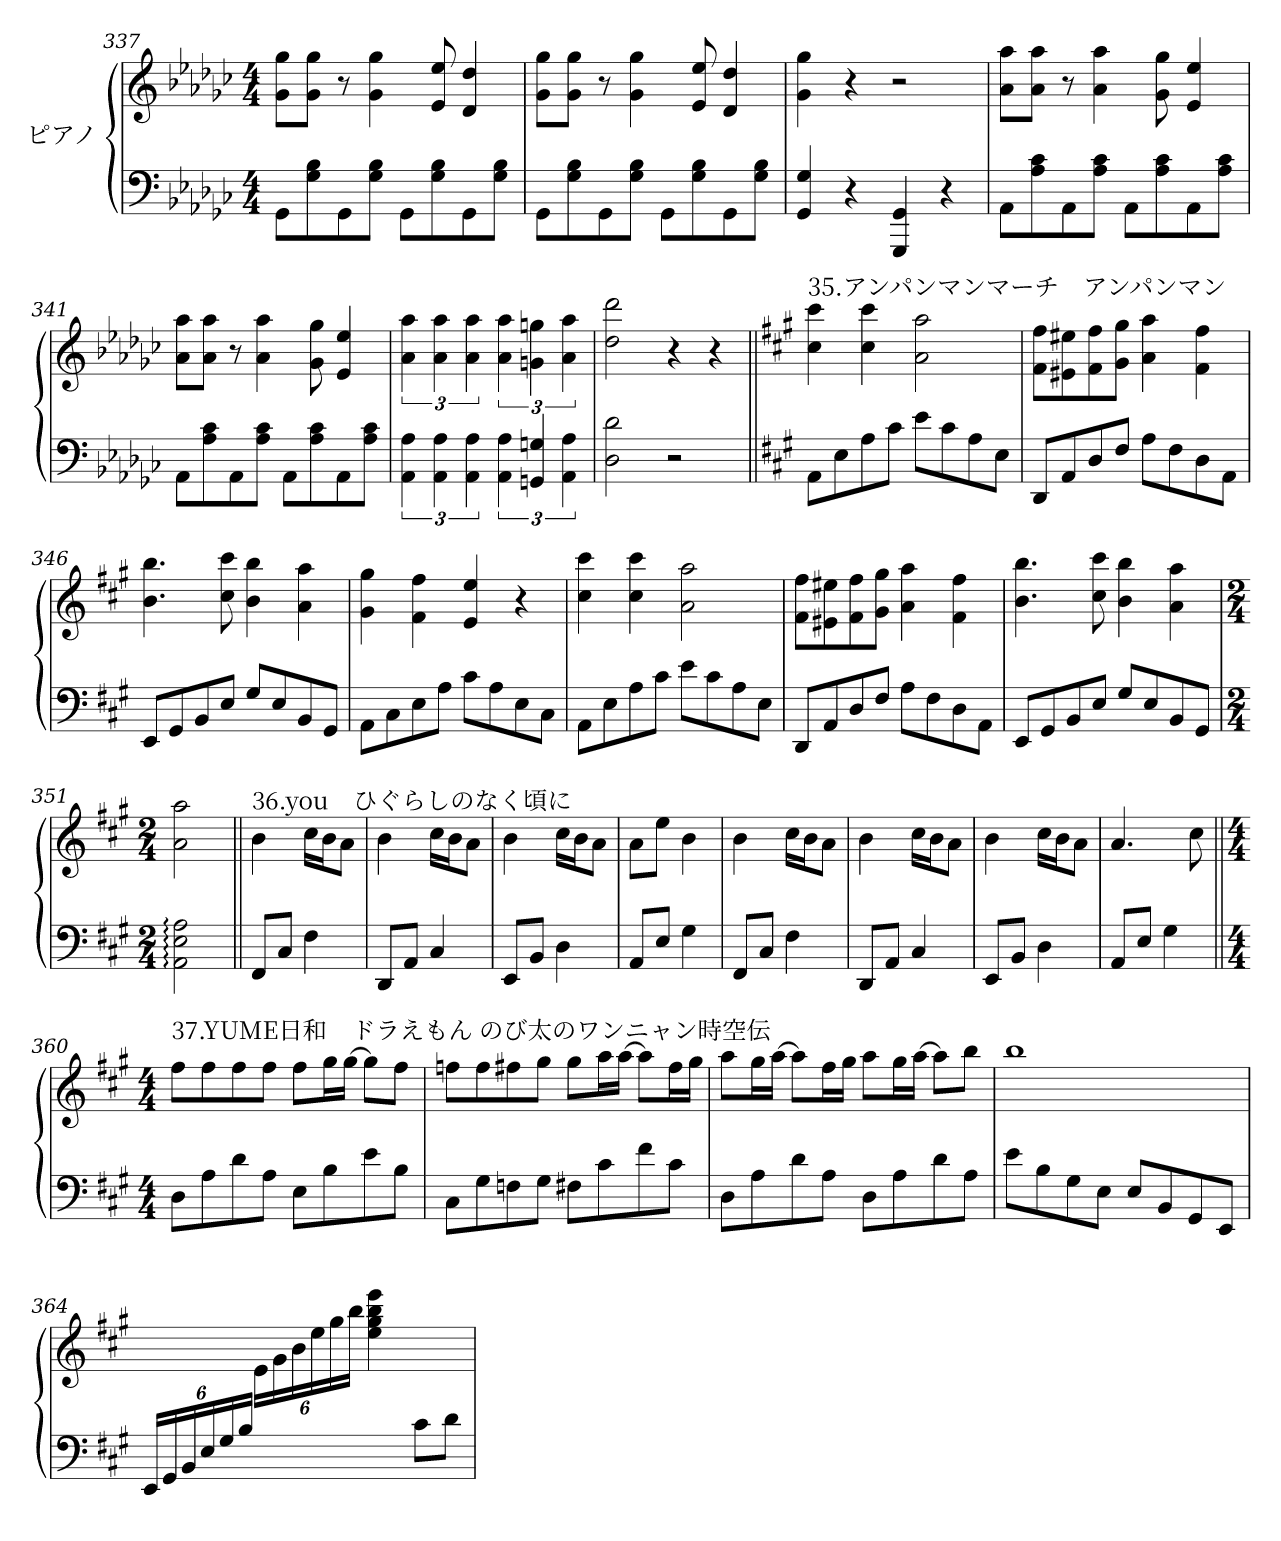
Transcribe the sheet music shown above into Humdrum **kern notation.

**kern	**kern
*part1	*part1
*staff2	*staff1
*I"ピアノ	*
!!LO:LB:g=z
*clefF4	*clefG2
*k[b-e-a-d-g-c-]	*k[b-e-a-d-g-c-]
*M4/4	*M4/4
=337	=337
8GG-\L	8g-\ 8gg-\L
8G-\ 8B-\	8g-\ 8gg-\J
8GG-\	8r
8G-\ 8B-\J	4g-\ 4gg-\
8GG-\L	.
8G-\ 8B-\	8e-/ 8ee-/
8GG-\	4d-/ 4dd-/
8G-\ 8B-\J	.
=338	=338
8GG-\L	8g-\ 8gg-\L
8G-\ 8B-\	8g-\ 8gg-\J
8GG-\	8r
8G-\ 8B-\J	4g-\ 4gg-\
8GG-\L	.
8G-\ 8B-\	8e-/ 8ee-/
8GG-\	4d-/ 4dd-/
8G-\ 8B-\J	.
=339	=339
4GG-/ 4G-/	4g-\ 4gg-\
4r	4r
4GGG-/ 4GG-/	2r
4r	.
=340	=340
8AA-\L	8a-\ 8aa-\L
8A-\ 8c-\	8a-\ 8aa-\J
8AA-\	8r
8A-\ 8c-\J	4a-\ 4aa-\
8AA-\L	.
8A-\ 8c-\	8g-\ 8gg-\
8AA-\	4e-/ 4ee-/
8A-\ 8c-\J	.
=341	=341
8AA-\L	8a-\ 8aa-\L
8A-\ 8c-\	8a-\ 8aa-\J
8AA-\	8r
8A-\ 8c-\J	4a-\ 4aa-\
8AA-\L	.
8A-\ 8c-\	8g-\ 8gg-\
8AA-\	4e-/ 4ee-/
8A-\ 8c-\J	.
!!LO:LB:g=z
=342	=342
6AA-\ 6A-\	6a-\ 6aa-\
6AA-\ 6A-\	6a-\ 6aa-\
6AA-\ 6A-\	6a-\ 6aa-\
6AA-\ 6A-\	6a-\ 6aa-\
6GGn/ 6Gn/	6gn\ 6ggn\
6AA-\ 6A-\	6a-\ 6aa-\
=343	=343
2D-\ 2d-\	2dd-\ 2ddd-\
2r	4r
.	4r
=344||	=344||
*k[f#c#g#]	*k[f#c#g#]
*	*MM180
!	!LO:TX:a:t=35.アンパンマンマーチ　アンパンマン
8AA\L	4cc#\ 4ccc#\
8E\	.
8A\	4cc#\ 4ccc#\
8c#\J	.
8e\L	2a\ 2aa\
8c#\	.
8A\	.
8E\J	.
=345	=345
8DD/L	8f#\ 8ff#\L
8AA/	8e#X\ 8ee#X\
8D/	8f#\ 8ff#\
8F#/J	8g#\ 8gg#\J
8A\L	4a\ 4aa\
8F#\	.
8D\	4f#\ 4ff#\
8AA\J	.
=346	=346
8EE/L	4.b\ 4.bb\
8GG#/	.
8BB/	.
8E/J	8cc#\ 8ccc#\
8G#/L	4b\ 4bb\
8E/	.
8BB/	4a\ 4aa\
8GG#/J	.
!!LO:LB:g=z
=347	=347
8AA\L	4g#\ 4gg#\
8C#\	.
8E\	4f#\ 4ff#\
8A\J	.
8c#\L	4e/ 4ee/
8A\	.
8E\	4r
8C#\J	.
=348	=348
8AA\L	4cc#\ 4ccc#\
8E\	.
8A\	4cc#\ 4ccc#\
8c#\J	.
8e\L	2a\ 2aa\
8c#\	.
8A\	.
8E\J	.
=349	=349
8DD/L	8f#\ 8ff#\L
8AA/	8e#X\ 8ee#X\
8D/	8f#\ 8ff#\
8F#/J	8g#\ 8gg#\J
8A\L	4a\ 4aa\
8F#\	.
8D\	4f#\ 4ff#\
8AA\J	.
=350	=350
8EE/L	4.b\ 4.bb\
8GG#/	.
8BB/	.
8E/J	8cc#\ 8ccc#\
8G#/L	4b\ 4bb\
8E/	.
8BB/	4a\ 4aa\
8GG#/J	.
=351	=351
*M2/4	*M2/4
*	*MM100
2AA\: 2E\: 2A\:	2a\ 2aa\
!!LO:LB:g=z
=352||	=352||
!	!LO:TX:a:t=36.you　ひぐらしのなく頃に
8FF#/L	4b\
8C#/J	.
4F#\	16cc#\LL
.	16b\J
.	8a\J
=353	=353
8DD/L	4b\
8AA/J	.
4C#/	16cc#\LL
.	16b\J
.	8a\J
=354	=354
8EE/L	4b\
8BB/J	.
4D\	16cc#\LL
.	16b\J
.	8a\J
=355	=355
8AA/L	8a\L
8E/J	8ee\J
4G#\	4b\
=356	=356
8FF#/L	4b\
8C#/J	.
4F#\	16cc#\LL
.	16b\J
.	8a\J
=357	=357
8DD/L	4b\
8AA/J	.
4C#/	16cc#\LL
.	16b\J
.	8a\J
=358	=358
8EE/L	4b\
8BB/J	.
4D\	16cc#\LL
.	16b\J
.	8a\J
!!LO:LB:g=z
=359	=359
8AA/L	4.a/
8E/J	.
4G#\	.
.	8cc#\
=360||	=360||
*M4/4	*M4/4
*	*MM110
!	!LO:TX:a:t=37.YUME日和　ドラえもん のび太のワンニャン時空伝
8D\L	8ff#\L
8A\	8ff#\
8d\	8ff#\
8A\J	8ff#\J
8E\L	8ff#\L
8B\	16gg#\L
.	[16gg#\JJ
8e\	8gg#\L]
8B\J	8ff#\J
=361	=361
8C#\L	8ffn\L
8G#\	8ff\
8Fn\	8ff#X\
8G#\J	8gg#\J
8F#X\L	8gg#\L
8c#\	16aa\L
.	[16aa\JJ
8f#\	8aa\L]
8c#\J	16ff#\L
.	16gg#\JJ
=362	=362
8D\L	8aa\L
8A\	16gg#\L
.	[16aa\JJ
8d\	8aa\L]
8A\J	16ff#\L
.	16gg#\JJ
8D\L	8aa\L
8A\	16gg#\L
.	[16aa\JJ
8d\	8aa\L]
8A\J	8bb\J
!!LO:PB:g=z
=363	=363
8e\L	1bb
8B\	.
8G#\	.
8E\J	.
8E/L	.
8BB/	.
8GG#/	.
8EE/J	.
=364	=364
*Xbrackettup	*
*	*^
24EE/LL	1ryy	4ryy
24GG#/	.	.
24BB/	.	.
24E/	.	.
24G#/	.	.
24B/JJ	.	.
*	*	*Xbrackettup
2ryy	.	24e\LL
.	.	24g#\
.	.	24b\
.	.	24ee\
.	.	24gg#\
.	.	24bb\JJ
.	.	4ee\ 4gg#\ 4bb\ 4eee\
8c#\L	.	4ryy
8d\J	.	.
*	*v	*v
=	=
*-	*-
